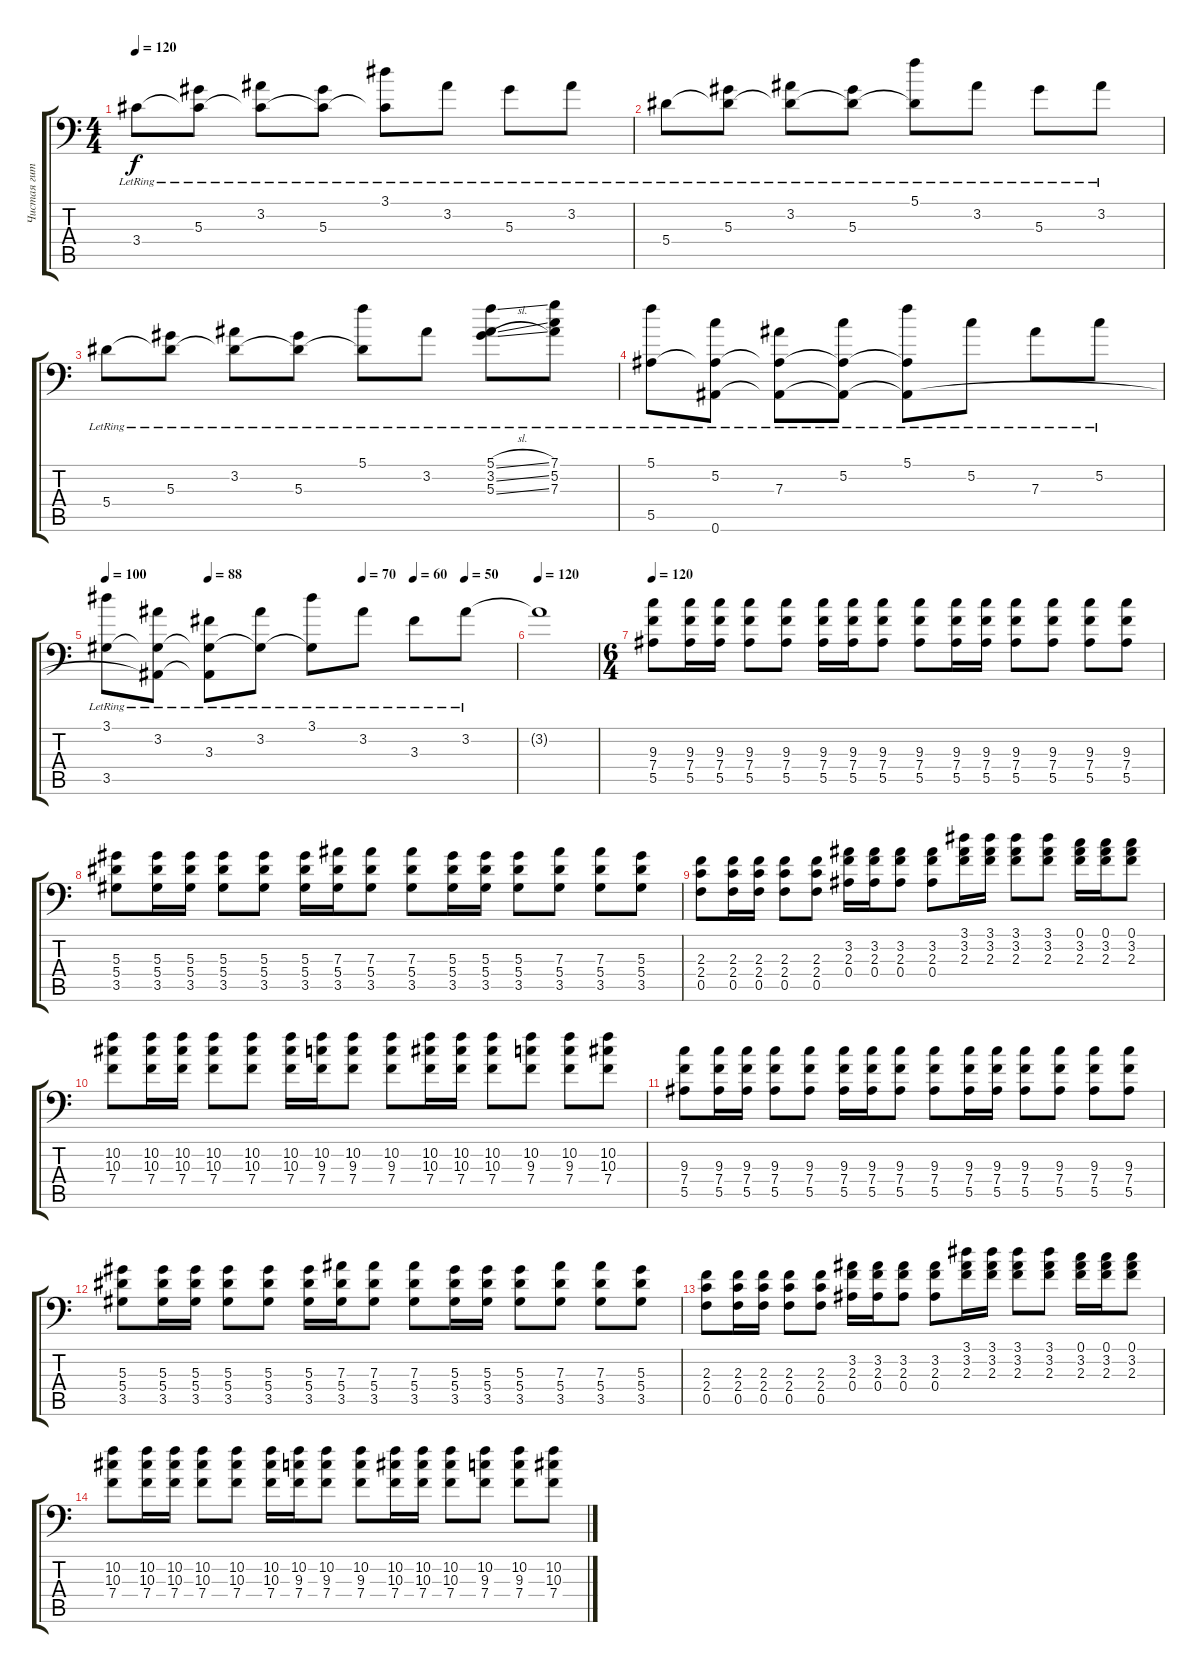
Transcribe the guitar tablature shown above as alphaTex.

\track ("Чистая гитара" "Чистая гит") {instrument acousticguitarsteel}
\staff {score tabs}
\tuning (C4 G3 Eb3 Bb2 F2 Bb1) {hide}
\ts (4 4)
\tempo 120
\clef f4
\ks c
3.4{lr}.8{dy f} (5.3{lr} 3.4{t}).8 (3.2{lr} 3.4{t}).8 (5.3{lr} 3.4{t}).8 (3.1{lr} 3.4{t}).8 3.2{lr}.8 5.3{lr}.8 3.2{lr}.8 |
5.4{lr}.8 (5.3{lr} 5.4{t}).8 (3.2{lr} 5.4{t}).8 (5.3{lr} 5.4{t}).8 (5.1{lr} 5.4{t}).8 3.2{lr}.8 5.3{lr}.8 3.2{lr}.8 |
5.4{lr}.8 (5.3{lr} 5.4{t}).8 (3.2{lr} 5.4{t}).8 (5.3{lr} 5.4{t}).8 (5.1{lr} 5.4{t}).8 3.2{lr}.8 (5.1{sl lr} 3.2{sl lr} 5.3{sl lr}).8 (7.1{lr} 5.2{lr} 7.3{lr}).8 |
(5.1{lr} 5.5).8 (5.2{lr} 5.5{t} 0.6).8 (7.3{lr} 5.5{t} 0.6{t}).8 (5.2{lr} 5.5{t} 0.6{t}).8 (5.1{lr} 5.5{t} 0.6{t}).8 5.2{lr}.8 7.3{lr}.8 5.2{lr}.8 |
\tempo 100
\tempo (88 0.25)
\tempo (70 0.625)
\tempo (60 0.75)
\tempo (50 0.875)
(3.1{lr} 3.5).8 (3.2{lr} 3.5{t} 0.6{t}).8 (3.3{lr} 3.5{t} 0.6{t}).8 (3.2{lr} 3.5{t}).8 (3.1{lr} 3.5{t}).8 3.2{lr}.8 3.3{lr}.8 3.2{lr}.8 |
\tempo 120
3.2{t}.1 |
\ts (6 4)
\tempo 120
(9.3 7.4 5.5).8{volume 8 instrument overdrivenguitar} (9.3 7.4 5.5).16 (9.3 7.4 5.5).16 (9.3 7.4 5.5).8 (9.3 7.4 5.5).8 (9.3 7.4 5.5).16 (9.3 7.4 5.5).16 (9.3 7.4 5.5).8 (9.3 7.4 5.5).8 (9.3 7.4 5.5).16 (9.3 7.4 5.5).16 (9.3 7.4 5.5).8 (9.3 7.4 5.5).8 (9.3 7.4 5.5).8 (9.3 7.4 5.5).8 |
(5.3 5.4 3.5).8 (5.3 5.4 3.5).16 (5.3 5.4 3.5).16 (5.3 5.4 3.5).8 (5.3 5.4 3.5).8 (5.3 5.4 3.5).16 (7.3 5.4 3.5).16 (7.3 5.4 3.5).8 (7.3 5.4 3.5).8 (5.3 5.4 3.5).16 (5.3 5.4 3.5).16 (5.3 5.4 3.5).8 (7.3 5.4 3.5).8 (7.3 5.4 3.5).8 (5.3 5.4 3.5).8 |
(2.3 2.4 0.5).8 (2.3 2.4 0.5).16 (2.3 2.4 0.5).16 (2.3 2.4 0.5).8 (2.3 2.4 0.5).8 (3.2 2.3 0.4).16 (3.2 2.3 0.4).16 (3.2 2.3 0.4).8 (3.2 2.3 0.4).8 (3.1 3.2 2.3).16 (3.1 3.2 2.3).16 (3.1 3.2 2.3).8 (3.1 3.2 2.3).8 (0.1 3.2 2.3).16 (0.1 3.2 2.3).16 (0.1 3.2 2.3).8 |
(10.2 10.3 7.4).8 (10.2 10.3 7.4).16 (10.2 10.3 7.4).16 (10.2 10.3 7.4).8 (10.2 10.3 7.4).8 (10.2 10.3 7.4).16 (10.2 9.3 7.4).16 (10.2 9.3 7.4).8 (10.2 9.3 7.4).8 (10.2 10.3 7.4).16 (10.2 10.3 7.4).16 (10.2 10.3 7.4).8 (10.2 9.3 7.4).8 (10.2 9.3 7.4).8 (10.2 10.3 7.4).8 |
(9.3 7.4 5.5).8 (9.3 7.4 5.5).16 (9.3 7.4 5.5).16 (9.3 7.4 5.5).8 (9.3 7.4 5.5).8 (9.3 7.4 5.5).16 (9.3 7.4 5.5).16 (9.3 7.4 5.5).8 (9.3 7.4 5.5).8 (9.3 7.4 5.5).16 (9.3 7.4 5.5).16 (9.3 7.4 5.5).8 (9.3 7.4 5.5).8 (9.3 7.4 5.5).8 (9.3 7.4 5.5).8 |
(5.3 5.4 3.5).8 (5.3 5.4 3.5).16 (5.3 5.4 3.5).16 (5.3 5.4 3.5).8 (5.3 5.4 3.5).8 (5.3 5.4 3.5).16 (7.3 5.4 3.5).16 (7.3 5.4 3.5).8 (7.3 5.4 3.5).8 (5.3 5.4 3.5).16 (5.3 5.4 3.5).16 (5.3 5.4 3.5).8 (7.3 5.4 3.5).8 (7.3 5.4 3.5).8 (5.3 5.4 3.5).8 |
(2.3 2.4 0.5).8 (2.3 2.4 0.5).16 (2.3 2.4 0.5).16 (2.3 2.4 0.5).8 (2.3 2.4 0.5).8 (3.2 2.3 0.4).16 (3.2 2.3 0.4).16 (3.2 2.3 0.4).8 (3.2 2.3 0.4).8 (3.1 3.2 2.3).16 (3.1 3.2 2.3).16 (3.1 3.2 2.3).8 (3.1 3.2 2.3).8 (0.1 3.2 2.3).16 (0.1 3.2 2.3).16 (0.1 3.2 2.3).8 |
(10.2 10.3 7.4).8 (10.2 10.3 7.4).16 (10.2 10.3 7.4).16 (10.2 10.3 7.4).8 (10.2 10.3 7.4).8 (10.2 10.3 7.4).16 (10.2 9.3 7.4).16 (10.2 9.3 7.4).8 (10.2 9.3 7.4).8 (10.2 10.3 7.4).16 (10.2 10.3 7.4).16 (10.2 10.3 7.4).8 (10.2 9.3 7.4).8 (10.2 9.3 7.4).8 (10.2 10.3 7.4).8
